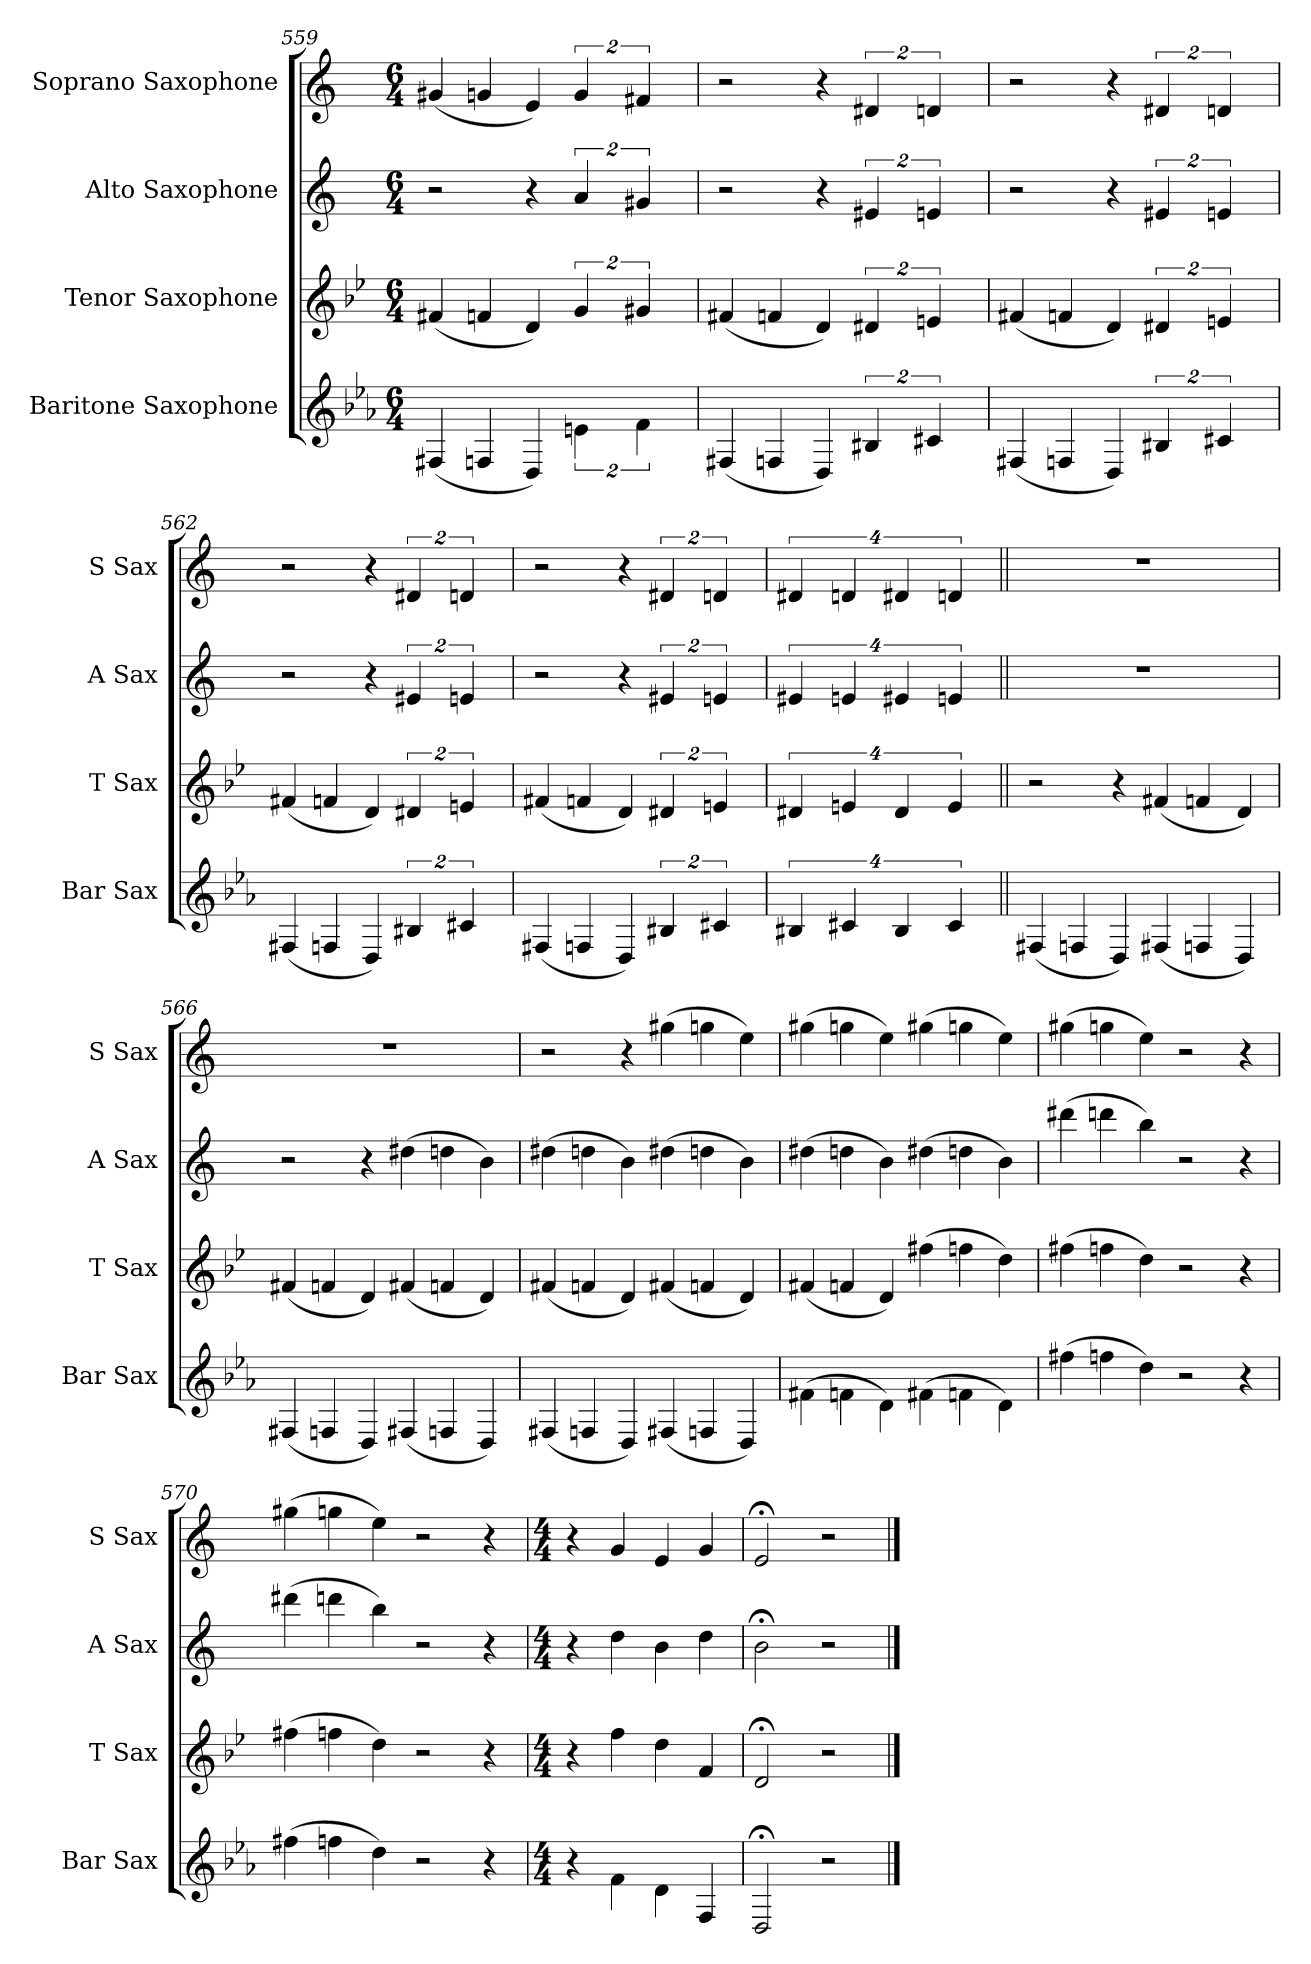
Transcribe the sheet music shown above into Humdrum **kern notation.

**kern	**kern	**kern	**kern
*part4	*part3	*part2	*part1
*staff4	*staff3	*staff2	*staff1
*I"Baritone Saxophone	*I"Tenor Saxophone	*I"Alto Saxophone	*I"Soprano Saxophone
*I'Bar Sax	*I'T Sax	*I'A Sax	*I'S Sax
*clefG2	*clefG2	*clefG2	*clefG2
*ITrd12c21	*ITrd8c14	*ITrd5c9	*ITrd1c2
*k[b-e-a-]	*k[b-e-]	*k[b-e-a-]	*k[b-e-]
*M6/4	*M6/4	*M6/4	*M6/4
=559	=559	=559	=559
(4FF#X/	(4F#X/	2r	(4f#X/
4FFn/	4Fn/	.	4fn/
4DD/)	4D/)	4r	4d/)
8%3En\	8%3G/	8%3c/	8%3f/
8%3F\	8%3G#X/	8%3Bn/	8%3en/
=560	=560	=560	=560
(4FF#X/	(4F#X/	2r	2r
4FFn/	4Fn/	.	.
4DD/)	4D/)	4r	4r
8%3BB#X/	8%3D#X/	8%3G#X/	8%3c#X/
8%3C#X/	8%3En/	8%3Gn/	8%3cn/
!!LO:LB:g=z
=561	=561	=561	=561
(4FF#X/	(4F#X/	2r	2r
4FFn/	4Fn/	.	.
4DD/)	4D/)	4r	4r
8%3BB#X/	8%3D#X/	8%3G#X/	8%3c#X/
8%3C#X/	8%3En/	8%3Gn/	8%3cn/
=562	=562	=562	=562
(4FF#X/	(4F#X/	2r	2r
4FFn/	4Fn/	.	.
4DD/)	4D/)	4r	4r
8%3BB#X/	8%3D#X/	8%3G#X/	8%3c#X/
8%3C#X/	8%3En/	8%3Gn/	8%3cn/
=563	=563	=563	=563
(4FF#X/	(4F#X/	2r	2r
4FFn/	4Fn/	.	.
4DD/)	4D/)	4r	4r
8%3BB#X/	8%3D#X/	8%3G#X/	8%3c#X/
8%3C#X/	8%3En/	8%3Gn/	8%3cn/
=564	=564	=564	=564
8%3BB#X/	8%3D#X/	8%3G#X/	8%3c#X/
8%3C#X/	8%3En/	8%3Gn/	8%3cn/
8%3BB#/	8%3D#/	8%3G#X/	8%3c#X/
8%3C#/	8%3E/	8%3Gn/	8%3cn/
=565||	=565||	=565||	=565||
(4FF#X/	2r	1.r	1.r
4FFn/	.	.	.
4DD/)	4r	.	.
(4FF#X/	(4F#X/	.	.
4FFn/	4Fn/	.	.
4DD/)	4D/)	.	.
!!LO:LB:g=z
=566	=566	=566	=566
(4FF#X/	(4F#X/	2r	1.r
4FFn/	4Fn/	.	.
4DD/)	4D/)	4r	.
(4FF#X/	(4F#X/	(4f#X\	.
4FFn/	4Fn/	4fn\	.
4DD/)	4D/)	4d\)	.
=567	=567	=567	=567
(4FF#X/	(4F#X/	(4f#X\	2r
4FFn/	4Fn/	4fn\	.
4DD/)	4D/)	4d\)	4r
(4FF#X/	(4F#X/	(4f#X\	(4ff#X\
4FFn/	4Fn/	4fn\	4ffn\
4DD/)	4D/)	4d\)	4dd\)
=568	=568	=568	=568
(4F#X\	(4F#X/	(4f#X\	(4ff#X\
4Fn\	4Fn/	4fn\	4ffn\
4D\)	4D/)	4d\)	4dd\)
(4F#X\	(4f#X\	(4f#X\	(4ff#X\
4Fn\	4fn\	4fn\	4ffn\
4D\)	4d\)	4d\)	4dd\)
=569	=569	=569	=569
(4f#X\	(4f#X\	(4ff#X\	(4ff#X\
4fn\	4fn\	4ffn\	4ffn\
4d\)	4d\)	4dd\)	4dd\)
2r	2r	2r	2r
4r	4r	4r	4r
=570	=570	=570	=570
(4f#X\	(4f#X\	(4ff#X\	(4ff#X\
4fn\	4fn\	4ffn\	4ffn\
4d\)	4d\)	4dd\)	4dd\)
2r	2r	2r	2r
4r	4r	4r	4r
!!LO:PB:g=z
=571	=571	=571	=571
*M4/4	*M4/4	*M4/4	*M4/4
*	*	*	*MM80
4r	4r	4r	4r
4F\	4f\	4f\	4f/
4D\	4d\	4d\	4d/
4FF/	4F/	4f\	4f/
=572	=572	=572	=572
2DD;</	2D;</	2d;<\	2d;</
2r	2r	2r	2r
==	==	==	==
*-	*-	*-	*-
